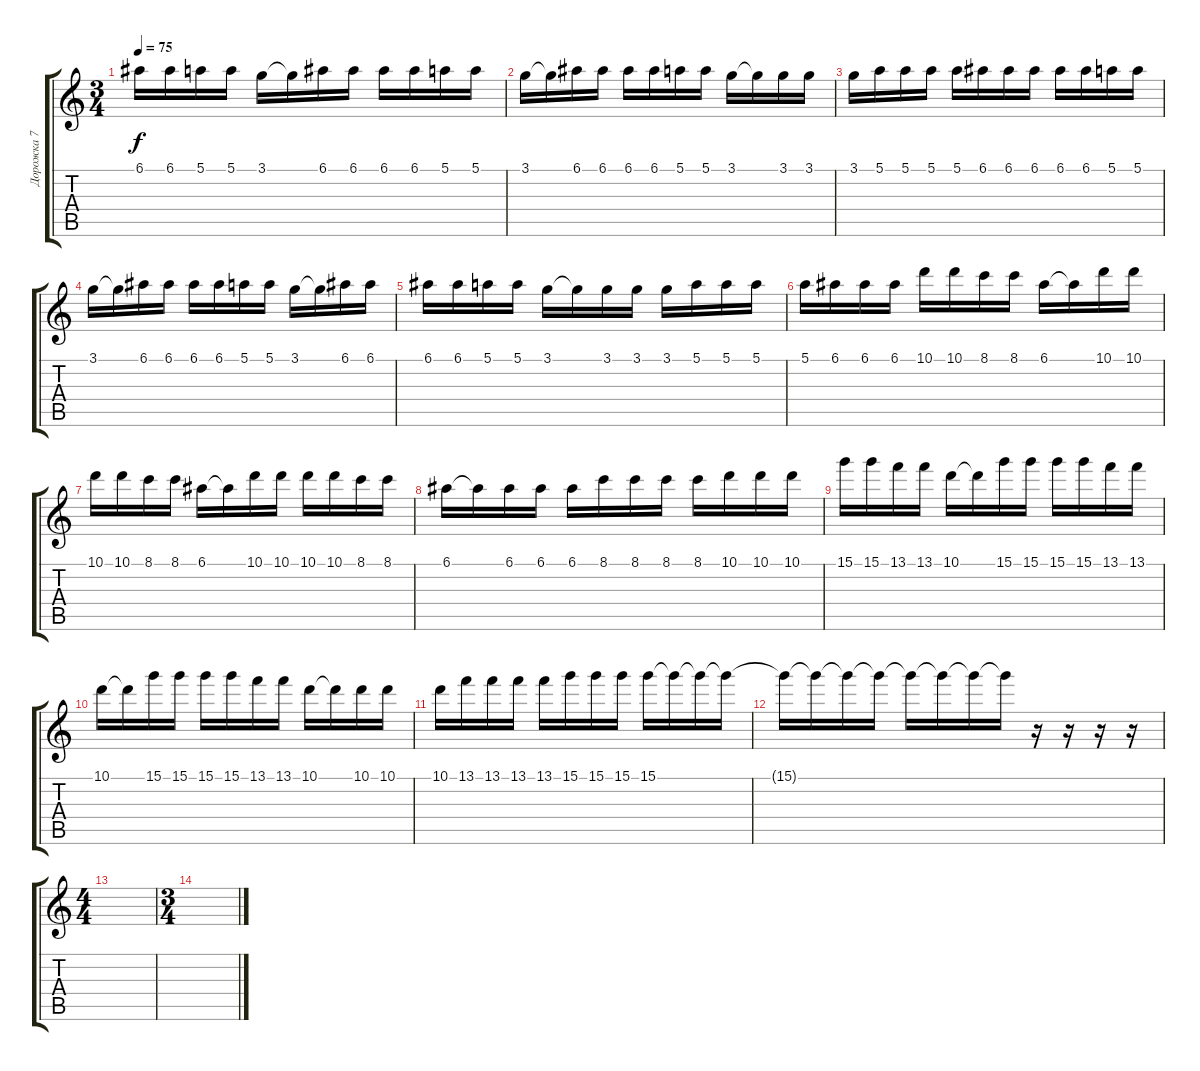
\track ("Дорожка 7" "Дорожка 7") {instrument distortionguitar}
\staff {score tabs}
\tuning (E4 B3 G3 D3 A2 E2) {hide}
\ts (3 4)
\tempo 75
\clef g2
\ks c
6.1.16{dy f} 6.1.16 5.1.16 5.1.16 3.1.16 3.1{t}.16 6.1.16 6.1.16 6.1.16 6.1.16 5.1.16 5.1.16 |
3.1.16 3.1{t}.16 6.1.16 6.1.16 6.1.16 6.1.16 5.1.16 5.1.16 3.1.16 3.1{t}.16 3.1.16 3.1.16 |
3.1.16 5.1.16 5.1.16 5.1.16 5.1.16 6.1.16 6.1.16 6.1.16 6.1.16 6.1.16 5.1.16 5.1.16 |
3.1.16 3.1{t}.16 6.1.16 6.1.16 6.1.16 6.1.16 5.1.16 5.1.16 3.1.16 3.1{t}.16 6.1.16 6.1.16 |
6.1.16 6.1.16 5.1.16 5.1.16 3.1.16 3.1{t}.16 3.1.16 3.1.16 3.1.16 5.1.16 5.1.16 5.1.16 |
5.1.16 6.1.16 6.1.16 6.1.16 10.1.16 10.1.16 8.1.16 8.1.16 6.1.16 6.1{t}.16 10.1.16 10.1.16 |
10.1.16 10.1.16 8.1.16 8.1.16 6.1.16 6.1{t}.16 10.1.16 10.1.16 10.1.16 10.1.16 8.1.16 8.1.16 |
6.1.16 6.1{t}.16 6.1.16 6.1.16 6.1.16 8.1.16 8.1.16 8.1.16 8.1.16 10.1.16 10.1.16 10.1.16 |
15.1.16 15.1.16 13.1.16 13.1.16 10.1.16 10.1{t}.16 15.1.16 15.1.16 15.1.16 15.1.16 13.1.16 13.1.16 |
10.1.16 10.1{t}.16 15.1.16 15.1.16 15.1.16 15.1.16 13.1.16 13.1.16 10.1.16 10.1{t}.16 10.1.16 10.1.16 |
10.1.16 13.1.16 13.1.16 13.1.16 13.1.16 15.1.16 15.1.16 15.1.16 15.1.16{volume 0} 15.1{t}.16 15.1{t}.16 15.1{t}.16 |
15.1{t}.16 15.1{t}.16 15.1{t}.16 15.1{t}.16 15.1{t}.16 15.1{t}.16 15.1{t}.16 15.1{t}.16 r.16 r.16 r.16 r.16 |
\ts (4 4)
|
\ts (3 4)
